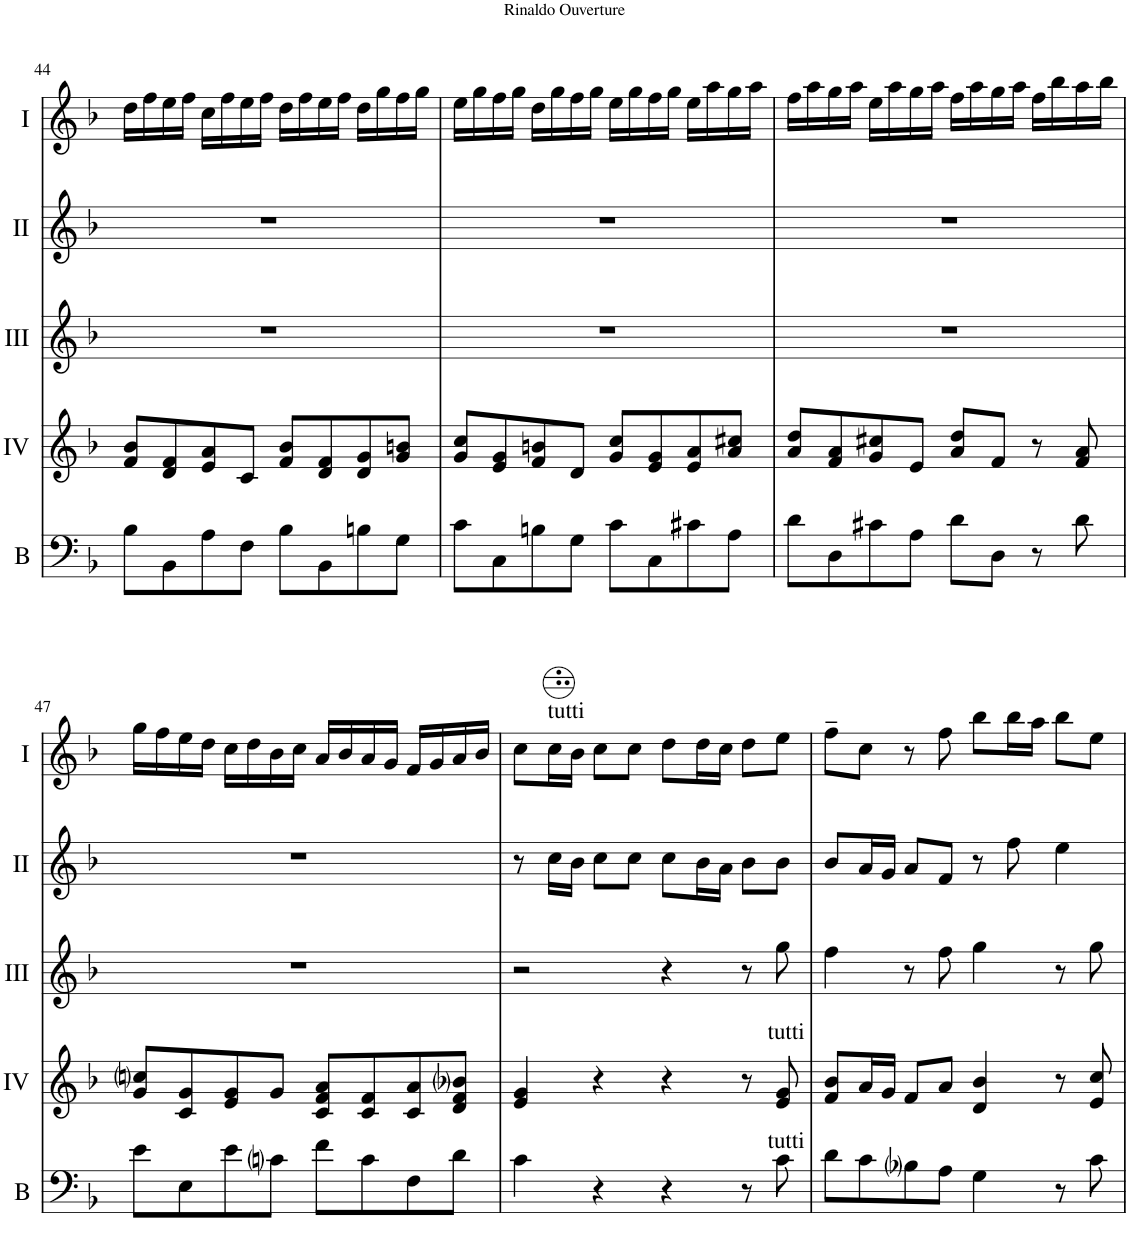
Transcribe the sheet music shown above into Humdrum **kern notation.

**kern	**kern	**kern	**kern	**kern
*part5	*part4	*part3	*part2	*part1
*staff5	*staff4	*staff3	*staff2	*staff1
*I"Bass	*I"Acc. 4	*I"Acc. 3	*I"Acc. 2	*I"Acc. 1
*I'B	*	*	*	*
!!LO:PB:g=z
*clefF4	*clefG2	*clefG2	*clefG2	*clefG2
*Trd7c12	*	*Trd7c12	*	*
*k[b-]	*k[b-]	*k[b-]	*k[b-]	*k[b-]
*M4/4	*M4/4	*M4/4	*M4/4	*M4/4
*met(c)	*met(c)	*met(c)	*met(c)	*met(c)
=44	=44	=44	=44	=44
8B-\L	8f/ 8b-/L	1r	1r	16dd\LL
.	.	.	.	16ff\
8BB-\	8d/ 8f/	.	.	16ee\
.	.	.	.	16ff\JJ
8A\	8e/ 8a/	.	.	16cc\LL
.	.	.	.	16ff\
8F\J	8c/J	.	.	16ee\
.	.	.	.	16ff\JJ
8B-\L	8f/ 8b-/L	.	.	16dd\LL
.	.	.	.	16ff\
8BB-\	8d/ 8f/	.	.	16ee\
.	.	.	.	16ff\JJ
8Bn\	8d/ 8g/	.	.	16dd\LL
.	.	.	.	16gg\
8G\J	8g/ 8bn/J	.	.	16ff\
.	.	.	.	16gg\JJ
=45	=45	=45	=45	=45
8c\L	8g/ 8cc/L	1r	1r	16ee\LL
.	.	.	.	16gg\
8C\	8e/ 8g/	.	.	16ff\
.	.	.	.	16gg\JJ
8Bn\	8f/ 8bn/	.	.	16dd\LL
.	.	.	.	16gg\
8G\J	8d/J	.	.	16ff\
.	.	.	.	16gg\JJ
8c\L	8g/ 8cc/L	.	.	16ee\LL
.	.	.	.	16gg\
8C\	8e/ 8g/	.	.	16ff\
.	.	.	.	16gg\JJ
8c#X\	8e/ 8a/	.	.	16ee\LL
.	.	.	.	16aa\
8A\J	8a/ 8cc#X/J	.	.	16gg\
.	.	.	.	16aa\JJ
=46	=46	=46	=46	=46
8d\L	8a/ 8dd/L	1r	1r	16ff\LL
.	.	.	.	16aa\
8D\	8f/ 8a/	.	.	16gg\
.	.	.	.	16aa\JJ
8c#X\	8g/ 8cc#X/	.	.	16ee\LL
.	.	.	.	16aa\
8A\J	8e/J	.	.	16gg\
.	.	.	.	16aa\JJ
8d\L	8a/ 8dd/L	.	.	16ff\LL
.	.	.	.	16aa\
8D\J	8f/J	.	.	16gg\
.	.	.	.	16aa\JJ
8r	8r	.	.	16ff\LL
.	.	.	.	16bb-\
8d\	8f/ 8a/	.	.	16aa\
.	.	.	.	16bb-\JJ
!!LO:LB:g=z
=47	=47	=47	=47	=47
8e\L	8g/ 8ccni/L	1r	1r	16gg\LL
.	.	.	.	16ff\
8E\	8c/ 8g/	.	.	16ee\
.	.	.	.	16dd\JJ
8e\	8e/ 8g/	.	.	16cc\LL
.	.	.	.	16dd\
8cni\J	8g/J	.	.	16b-\
.	.	.	.	16cc\JJ
8f\L	8c/ 8f/ 8a/L	.	.	16a/LL
.	.	.	.	16b-/
8c\	8c/ 8f/	.	.	16a/
.	.	.	.	16g/JJ
8F\	8c/ 8a/	.	.	16f/LL
.	.	.	.	16g/
8d\J	8d/ 8f/ 8b-i/J	.	.	16a/
.	.	.	.	16b-/JJ
=48	=48	=48	=48	=48
4c\	4e/ 4g/	2r	8r	8cc\L
!	!	!	!	!LO:TX:a:t=tutti
.	.	.	16cc\LL	16cc\L
.	.	.	16b-\JJ	16b-\JJ
4r	4r	.	8cc\L	8cc\L
.	.	.	8cc\J	8cc\J
4r	4r	4r	8cc\L	8dd\L
.	.	.	16b-\L	16dd\L
.	.	.	16a\JJ	16cc\JJ
8r	8r	8r	8b-\L	8dd\L
!	!LO:TX:a:t=tutti	!	!	!
!LO:TX:a:t=tutti	!	!	!	!
8c\	8e/ 8g/	8gg\	8b-\J	8ee\J
=49	=49	=49	=49	=49
8d\L	8f/ 8b-/L	4ff\	8b-/L	8ff~\L
8c\	16a/L	.	16a/L	8cc\J
.	16g/JJ	.	16g/JJ	.
8B-i\	8f/L	8r	8a/L	8r
8A\J	8a/J	8ff\	8f/J	8ff\
4G\	4d/ 4b-/	4gg\	8r	8bb-\L
.	.	.	8ff\	16bb-\L
.	.	.	.	16aa\JJ
8r	8r	8r	4ee\	8bb-\L
8c\	8e/ 8cc/	8gg\	.	8ee\J
=	=	=	=	=
*-	*-	*-	*-	*-
